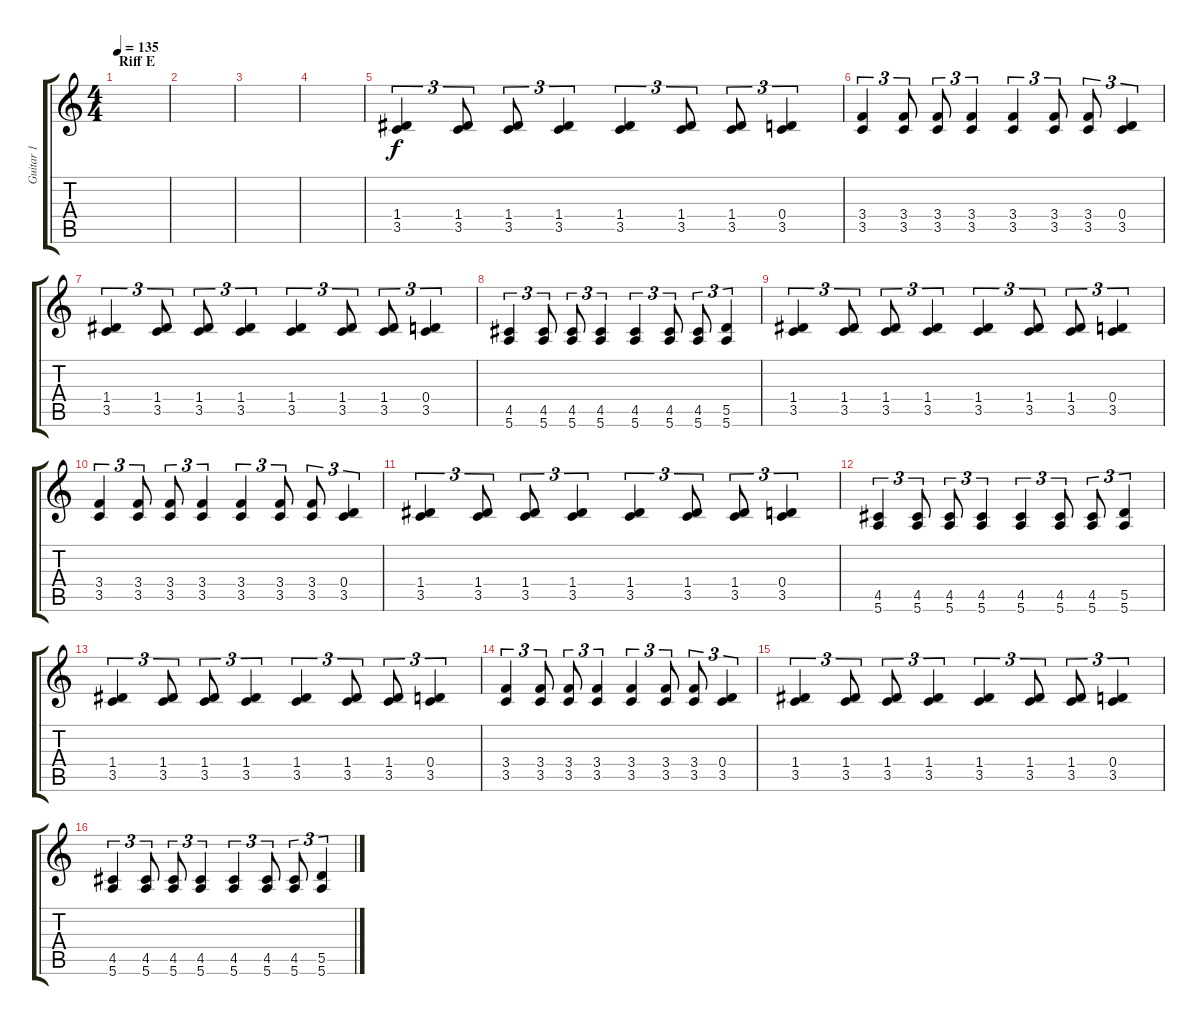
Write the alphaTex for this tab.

\track ("Guitar 1" "Guitar 1") {instrument electricguitarjazz}
\staff {score tabs}
\tuning (E4 B3 G3 D3 A2 E2) {hide}
\ts (4 4)
\section ("" "Riff E")
\tempo 135
\clef g2
\ks c
|
|
|
|
(1.4 3.5).4{tu (3 2)} (1.4 3.5).8{tu (3 2)} (1.4 3.5).8{tu (3 2)} (1.4 3.5).4{tu (3 2)} (1.4 3.5).4{tu (3 2)} (1.4 3.5).8{tu (3 2)} (1.4 3.5).8{tu (3 2)} (0.4 3.5).4{tu (3 2)} |
(3.4 3.5).4{tu (3 2)} (3.4 3.5).8{tu (3 2)} (3.4 3.5).8{tu (3 2)} (3.4 3.5).4{tu (3 2)} (3.4 3.5).4{tu (3 2)} (3.4 3.5).8{tu (3 2)} (3.4 3.5).8{tu (3 2)} (0.4 3.5).4{tu (3 2)} |
(1.4 3.5).4{tu (3 2)} (1.4 3.5).8{tu (3 2)} (1.4 3.5).8{tu (3 2)} (1.4 3.5).4{tu (3 2)} (1.4 3.5).4{tu (3 2)} (1.4 3.5).8{tu (3 2)} (1.4 3.5).8{tu (3 2)} (0.4 3.5).4{tu (3 2)} |
(4.5 5.6).4{tu (3 2)} (4.5 5.6).8{tu (3 2)} (4.5 5.6).8{tu (3 2)} (4.5 5.6).4{tu (3 2)} (4.5 5.6).4{tu (3 2)} (4.5 5.6).8{tu (3 2)} (4.5 5.6).8{tu (3 2)} (5.5 5.6).4{tu (3 2)} |
(1.4 3.5).4{tu (3 2)} (1.4 3.5).8{tu (3 2)} (1.4 3.5).8{tu (3 2)} (1.4 3.5).4{tu (3 2)} (1.4 3.5).4{tu (3 2)} (1.4 3.5).8{tu (3 2)} (1.4 3.5).8{tu (3 2)} (0.4 3.5).4{tu (3 2)} |
(3.4 3.5).4{tu (3 2)} (3.4 3.5).8{tu (3 2)} (3.4 3.5).8{tu (3 2)} (3.4 3.5).4{tu (3 2)} (3.4 3.5).4{tu (3 2)} (3.4 3.5).8{tu (3 2)} (3.4 3.5).8{tu (3 2)} (0.4 3.5).4{tu (3 2)} |
(1.4 3.5).4{tu (3 2)} (1.4 3.5).8{tu (3 2)} (1.4 3.5).8{tu (3 2)} (1.4 3.5).4{tu (3 2)} (1.4 3.5).4{tu (3 2)} (1.4 3.5).8{tu (3 2)} (1.4 3.5).8{tu (3 2)} (0.4 3.5).4{tu (3 2)} |
(4.5 5.6).4{tu (3 2)} (4.5 5.6).8{tu (3 2)} (4.5 5.6).8{tu (3 2)} (4.5 5.6).4{tu (3 2)} (4.5 5.6).4{tu (3 2)} (4.5 5.6).8{tu (3 2)} (4.5 5.6).8{tu (3 2)} (5.5 5.6).4{tu (3 2)} |
(1.4 3.5).4{tu (3 2)} (1.4 3.5).8{tu (3 2)} (1.4 3.5).8{tu (3 2)} (1.4 3.5).4{tu (3 2)} (1.4 3.5).4{tu (3 2)} (1.4 3.5).8{tu (3 2)} (1.4 3.5).8{tu (3 2)} (0.4 3.5).4{tu (3 2)} |
(3.4 3.5).4{tu (3 2)} (3.4 3.5).8{tu (3 2)} (3.4 3.5).8{tu (3 2)} (3.4 3.5).4{tu (3 2)} (3.4 3.5).4{tu (3 2)} (3.4 3.5).8{tu (3 2)} (3.4 3.5).8{tu (3 2)} (0.4 3.5).4{tu (3 2)} |
(1.4 3.5).4{tu (3 2)} (1.4 3.5).8{tu (3 2)} (1.4 3.5).8{tu (3 2)} (1.4 3.5).4{tu (3 2)} (1.4 3.5).4{tu (3 2)} (1.4 3.5).8{tu (3 2)} (1.4 3.5).8{tu (3 2)} (0.4 3.5).4{tu (3 2)} |
(4.5 5.6).4{tu (3 2)} (4.5 5.6).8{tu (3 2)} (4.5 5.6).8{tu (3 2)} (4.5 5.6).4{tu (3 2)} (4.5 5.6).4{tu (3 2)} (4.5 5.6).8{tu (3 2)} (4.5 5.6).8{tu (3 2)} (5.5 5.6).4{tu (3 2)}
